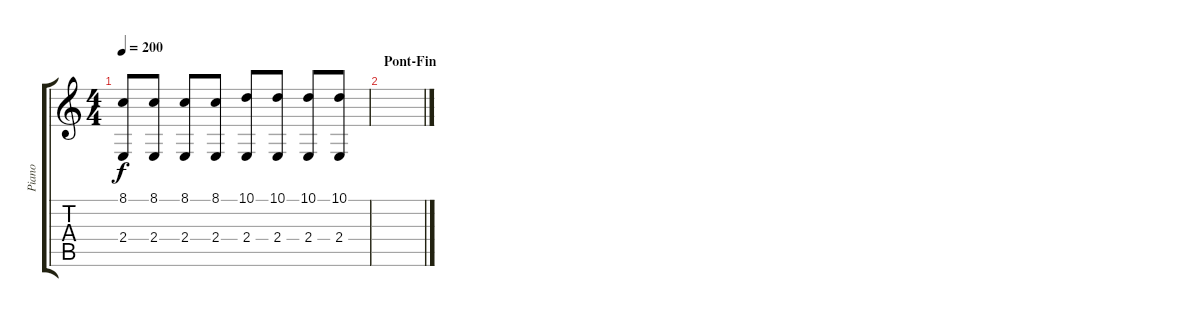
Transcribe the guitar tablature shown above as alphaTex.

\track ("Piano" "Piano") {instrument acousticgrandpiano}
\staff {score tabs}
\tuning (E4 B3 G3 D3 A2 E2) {hide}
\ts (4 4)
\tempo 200
\clef g2
\ks c
(8.1 2.4).8{dy f} (8.1 2.4).8 (8.1 2.4).8 (8.1 2.4).8 (10.1 2.4).8 (10.1 2.4).8 (10.1 2.4).8 (10.1 2.4).8 |
\section ("" "Pont-Fin")
